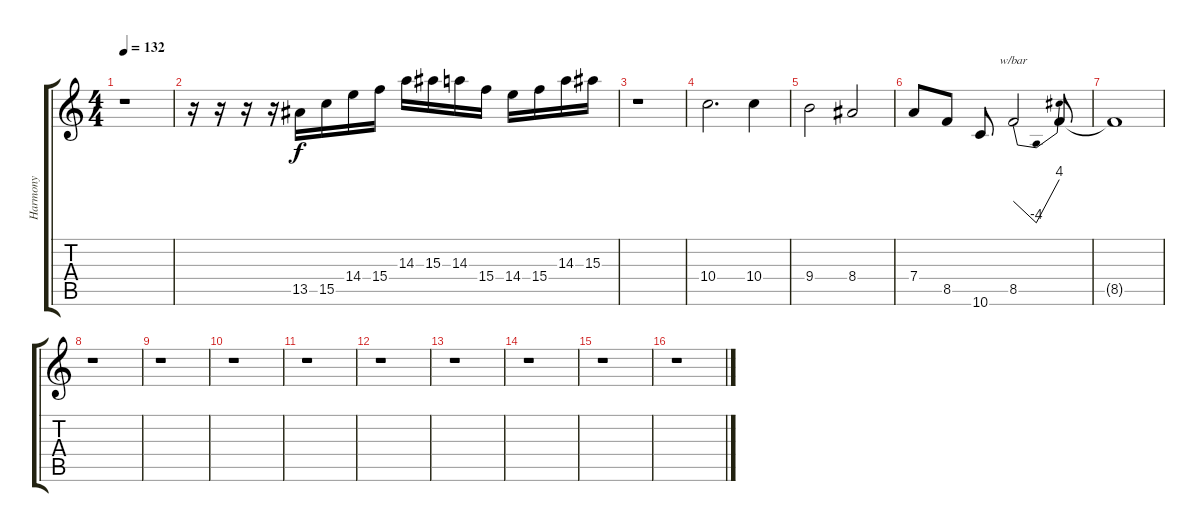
\track ("Harmony" "Harmony") {instrument distortionguitar}
\staff {score tabs}
\tuning (E4 B3 G3 D3 A2 D2) {hide}
\ts (4 4)
\tempo 132
\clef g2
\ks c
r.1{dy f} |
r.16 r.16 r.16 r.16 13.5.16 15.5.16 14.4.16 15.4.16 14.3.16 15.3.16 14.3.16 15.4.16 14.4.16 15.4.16 14.3.16 15.3.16 |
r.1 |
10.4.2{d} 10.4.4 |
9.4.2 8.4.2 |
7.4.8 8.5.8 10.6.8 8.5.2{tbe (dip default 0 0 25 -16 60 16)} 8.5{t}.8 |
8.5{t}.1 |
r.1 |
r.1 |
r.1 |
r.1 |
r.1 |
r.1 |
r.1 |
r.1 |
r.1
